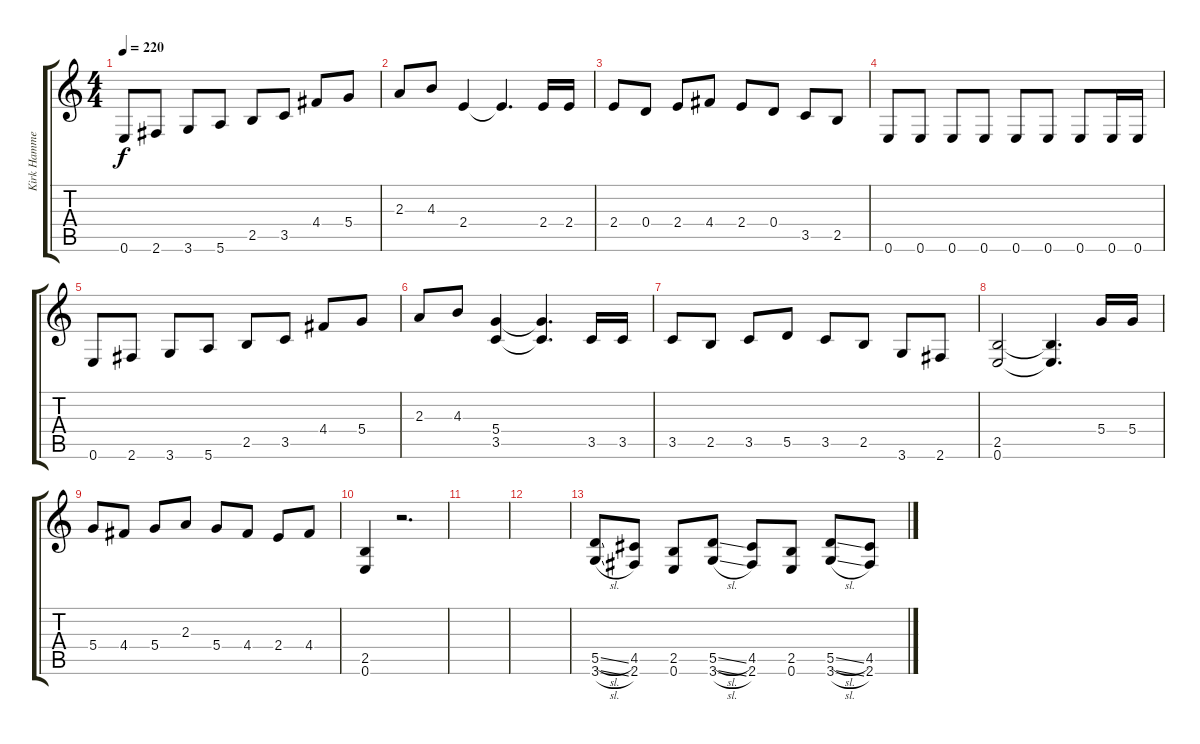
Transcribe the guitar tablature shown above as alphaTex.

\track ("Kirk Hammett (Lead & Rithm Guitars)" "Kirk Hamme") {instrument distortionguitar}
\staff {score tabs}
\tuning (E4 B3 G3 D3 A2 E2) {hide}
\ts (4 4)
\tempo 220
\clef g2
\ks c
0.6.8{dy f} 2.6.8 3.6.8 5.6.8 2.5.8 3.5.8 4.4.8 5.4.8 |
2.3.8 4.3.8 2.4.4 2.4{t}.4{d} 2.4.16 2.4.16 |
2.4.8 0.4.8 2.4.8 4.4.8 2.4.8 0.4.8 3.5.8 2.5.8 |
0.6.8 0.6.8 0.6.8 0.6.8 0.6.8 0.6.8 0.6.8 0.6.16 0.6.16 |
0.6.8 2.6.8 3.6.8 5.6.8 2.5.8 3.5.8 4.4.8 5.4.8 |
2.3.8 4.3.8 (5.4 3.5).4 (5.4{t} 3.5{t}).4{d} 3.5.16 3.5.16 |
3.5.8 2.5.8 3.5.8 5.5.8 3.5.8 2.5.8 3.6.8 2.6.8 |
(2.5 0.6).2 (2.5{t} 0.6{t}).4{d} 5.4.16 5.4.16 |
5.4.8 4.4.8 5.4.8 2.3.8 5.4.8 4.4.8 2.4.8 4.4.8 |
(2.5 0.6).4 r.2{d} |
|
|
(5.5{sl} 3.6{sl}).8 (4.5 2.6).8 (2.5 0.6).8 (5.5{sl} 3.6{sl}).8 (4.5 2.6).8 (2.5 0.6).8 (5.5{sl} 3.6{sl}).8 (4.5 2.6).8
